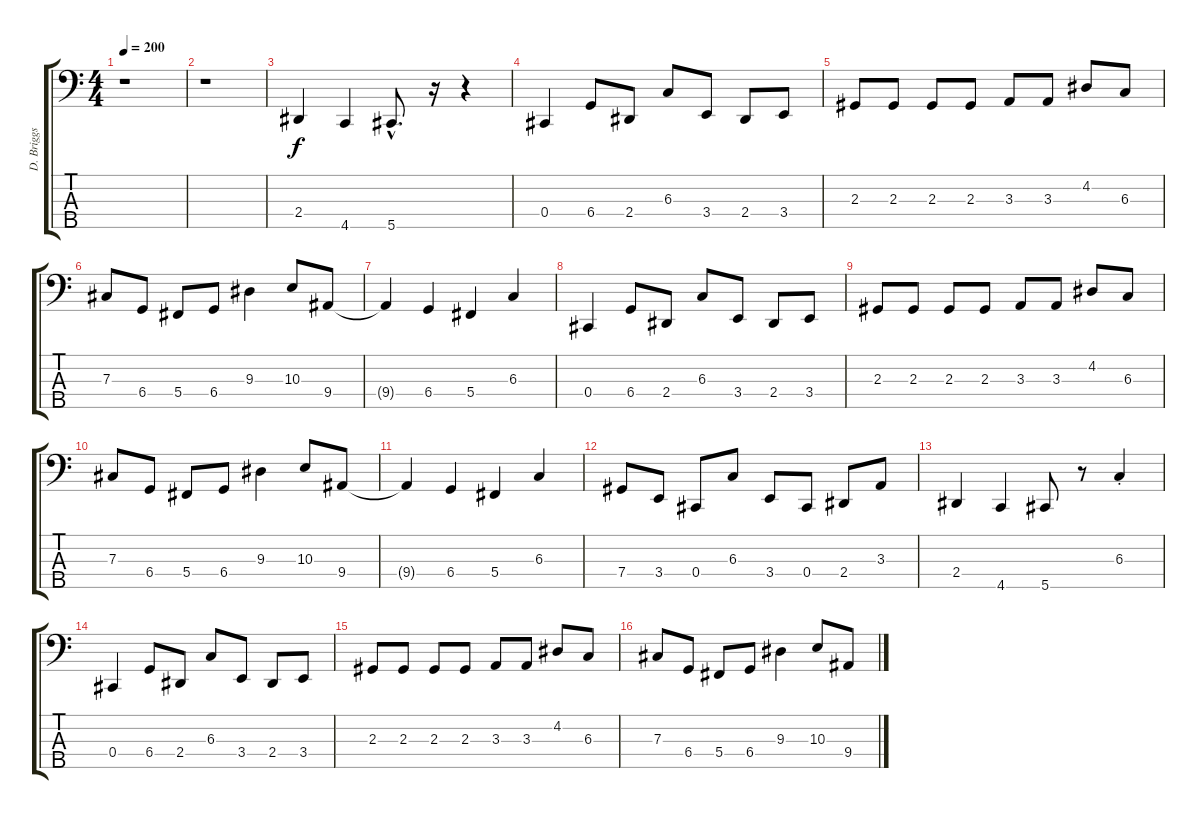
\track ("D. Briggs Bass" "D. Briggs ") {instrument electricbassfinger}
\staff {score tabs}
\tuning (E2 B1 Gb1 Db1 Ab0) {hide}
\ts (4 4)
\tempo 200
\clef f4
\ks c
r.1{dy f instrument electricbassfinger} |
r.1 |
2.4.4 4.5.4 5.5{hac}.8{d} r.16 r.4 |
0.4.4 6.4.8 2.4.8 6.3.8 3.4.8 2.4.8 3.4.8 |
2.3.8 2.3.8 2.3.8 2.3.8 3.3.8 3.3.8 4.2.8 6.3.8 |
7.3.8 6.4.8 5.4.8 6.4.8 9.3.4 10.3.8 9.4.8 |
9.4{t}.4 6.4.4 5.4.4 6.3.4 |
0.4.4 6.4.8 2.4.8 6.3.8 3.4.8 2.4.8 3.4.8 |
2.3.8 2.3.8 2.3.8 2.3.8 3.3.8 3.3.8 4.2.8 6.3.8 |
7.3.8 6.4.8 5.4.8 6.4.8 9.3.4 10.3.8 9.4.8 |
9.4{t}.4 6.4.4 5.4.4 6.3.4 |
7.4.8 3.4.8 0.4.8 6.3.8 3.4.8 0.4.8 2.4.8 3.3.8 |
2.4.4 4.5.4 5.5.8 r.8 6.3{st}.4 |
0.4.4 6.4.8 2.4.8 6.3.8 3.4.8 2.4.8 3.4.8 |
2.3.8 2.3.8 2.3.8 2.3.8 3.3.8 3.3.8 4.2.8 6.3.8 |
7.3.8 6.4.8 5.4.8 6.4.8 9.3.4 10.3.8 9.4.8
